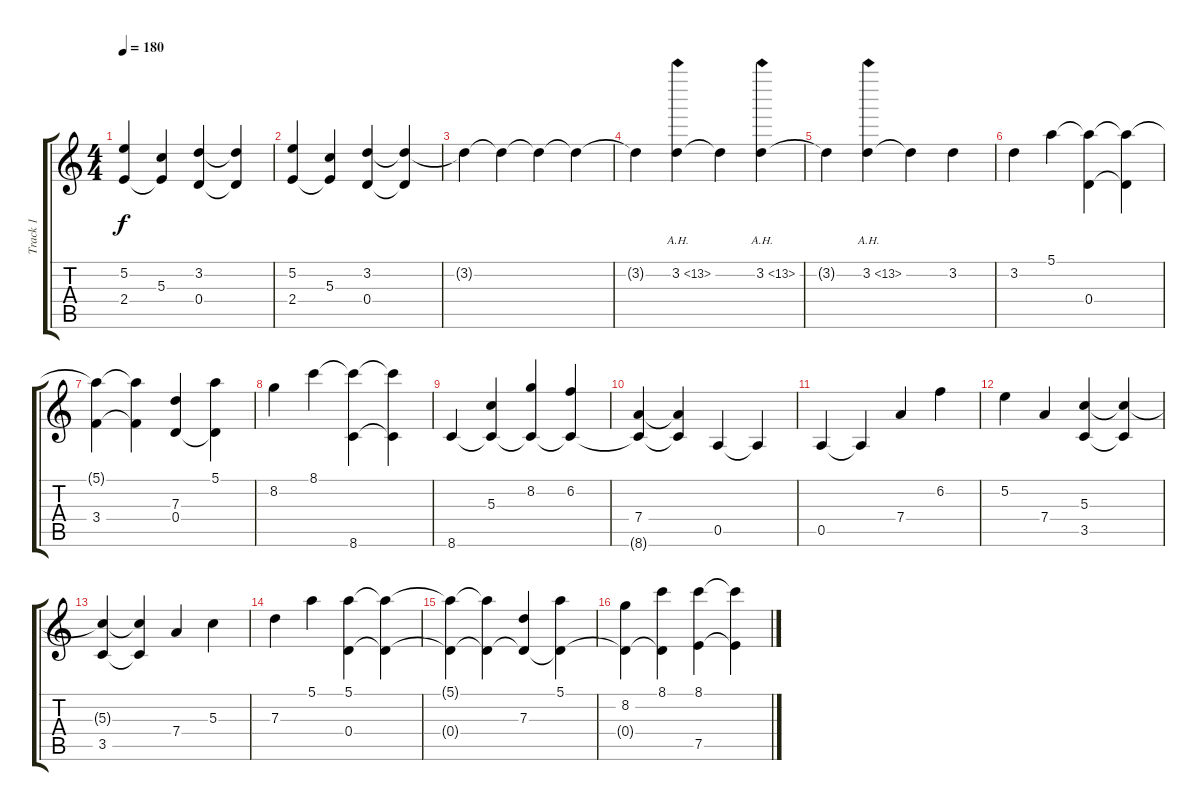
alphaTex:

\track ("Track 1" "Track 1") {instrument acousticguitarnylon}
\staff {score tabs}
\tuning (E4 B3 G3 D3 A2 E2) {hide}
\ts (4 4)
\tempo 180
\clef g2
\ks c
(5.2 2.4).4{dy f} (5.3 2.4{t}).4 (3.2 0.4).4 (3.2{t} 0.4{t}).4 |
(5.2 2.4).4 (5.3 2.4{t}).4 (3.2 0.4).4 (3.2{t} 0.4{t}).4 |
3.2{t}.4 3.2{t}.4 3.2{t}.4 3.2{t}.4 |
3.2{t}.4 3.2{ah 10}.4 3.2{t}.4 3.2{ah 10}.4 |
3.2{t}.4 3.2{ah 10}.4 3.2{t}.4 3.2.4 |
3.2.4 5.1.4 (5.1{t} 0.4).4 (5.1{t} 0.4{t}).4 |
(5.1{t} 3.4).4 (5.1{t} 3.4{t}).4 (7.3 0.4).4 (5.1 0.4{t}).4 |
8.2.4 8.1.4 (8.1{t} 8.6).4 (8.1{t} 8.6{t}).4 |
8.6.4 (5.3 8.6{t}).4 (8.2 8.6{t}).4 (6.2 8.6{t}).4 |
(7.4 8.6{t}).4 (7.4{t} 8.6{t}).4 0.5.4 0.5{t}.4 |
0.5.4 0.5{t}.4 7.4.4 6.2.4 |
5.2.4 7.4.4 (5.3 3.5).4 (5.3{t} 3.5{t}).4 |
(5.3{t} 3.5).4 (5.3{t} 3.5{t}).4 7.4.4 5.3.4 |
7.3.4 5.1.4 (5.1 0.4).4 (5.1{t} 0.4{t}).4 |
(5.1{t} 0.4{t}).4 (5.1{t} 0.4{t}).4 (7.3 0.4{t}).4 (5.1 0.4{t}).4 |
(8.2 0.4{t}).4 (8.1 0.4{t}).4 (8.1 7.5).4 (8.1{t} 7.5{t}).4
